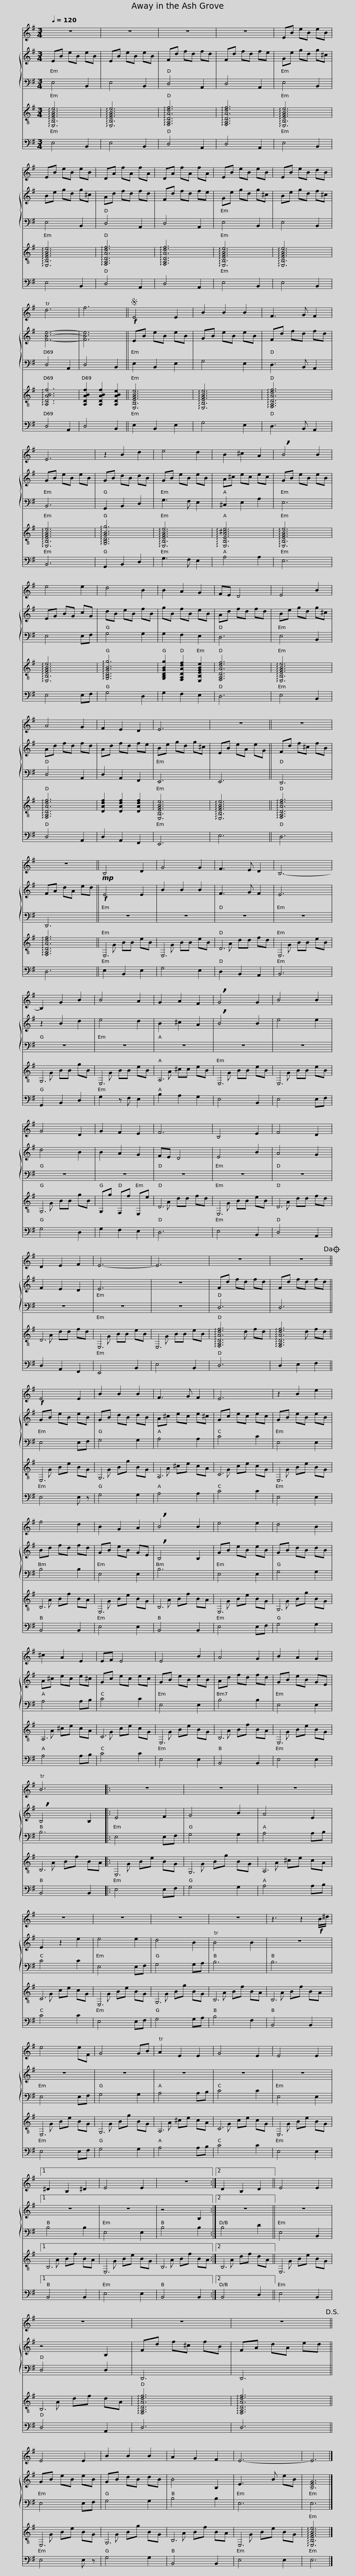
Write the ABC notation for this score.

X:1
%%score 1 { 2 | 3 } ( 4 5 ) 6
L:1/8
Q:1/4=120
M:3/4
I:linebreak $
K:G
V:1 treble
V:2 treble
V:3 bass
V:4 treble-8
V:5 treble-8
V:6 bass transpose=-12
V:1
 z6 | z6 | z6 | z6 | EB eB eB |$ %5
 EB eB eB | DA fA fA | DA fA fA | EB eB eB | EB eB dB | %10
 Td6 |$ f6 ||S!f! E4 E2 | B2 B2 B2 | F3 G F2 | %15
 E6 | z2 B2 d2 |$ e4 d2 | B2 ^c2 A2 | !breath!B4 B2 | %20
 e4 e2 | d4 B2 | B2 A2 G2 |$ FE D4 | E4 B2 | %25
 A4 G2 | F2 E2 D2 | E6 | z6 ||$ z6 | %30
 z6 ||!mp! B,4 D2 | G4 G2 | F3 E D2 | B,6- |$ %35
 B,2 G2 B2 | B4 A2 | G2 A2 F2 | !breath!G4 G2 | B4 B2 | %40
 G4 D2 |$ G2 F2 E2 | F6 | B,4 E2 | F4 D2 | %45
 D2 E2 F2 | E6- |$ E6 | z6 | z6!dacoda! || %50
!f! E4 E2 | B2 B2 B2 | F3 G F2 |$ E6 | z2 B2 e2 | %55
 f4 d2 | B2 G2 A2 | !breath!B4 B2 | e4 e2 |$ d4 B2 | %60
 ^c2 A2 E2 | EF E4 | E4 B2 | A4 G2 | B2 A2 G2 |$ %65
 TB6 |: z6 | z6 | z6 | z6 | %70
 z6 |$ z6 | z6 | z3 z2!f! B/^d/ | e4 eF | %75
 G4 GB | TA2 E2 E2 |$ G4 E2 | E4 E2 |1 ^D2 B,2 ^D2 | %80
 E4 E2 | z6 :|2 D2 B,2 D2 ||$ E4 E2 | z6 | %85
 z6 | z6!D.S.! || E4 E2 |$ B2 B2 B2 | A2 G2 F2 | %90
 E6- | E6 |] %92
V:2
 EB eB eB | EB eB eB | Fd fd fd | Fd fd fe | Ge gd g^c |$ %5
 Be gd g^c | Ad fd fd | Fd fd fe | Ge gd g^c | Be gd f^c | %10
 [FBe]6- |$ [FBe]6 || EB eB eB | GB eB eB | Fd fd fd | %15
 GB eB eB | GB dB dB |$ GB eB eB | A^c ec ec | GB eB eB | %20
 EG BG cG | dB eB fB | gB fB eB |$ Ad fd fd | Be gd g^c | %25
 Ad fd fd | Ad fd fe | Be gd g^c | EB eA eG ||$ Fd f^c fB | %30
 FA dA ed ||!f! E4 E2 | B2 B2 B2 | F3 G F2 | E6 |$ %35
 z2 B2 d2 | e4 d2 | B2 ^c2 A2 | !breath!B4 B2 | e4 e2 | %40
 d4 B2 |$ B2 A2 G2 | FE D4 | E4 B2 | A4 G2 | %45
 F2 E2 D2 | E6 |$ z6 | Fd fd fd | Fd fd fd || %50
 GB eB eB | GB dB dB | A^c ec e^c |$ Gc ec ec | GB eB eB | %55
 Bd fd fd | GB eB GE | !breath!B,4 B,2 | GB eB eB |$ GB dB dB | %60
 A^c ec e^c | Gc ec ec | GB eB eB | Ad fd fd | GB eB GE |$ %65
 !breath!B,4 B,2 |: E4 F2 | G4 B2 | A4 E2 | E2 z2 e2 | %70
 e4 e2 |$ d4 B2 | TB4 B2 | z6 | z6 | %75
 z6 | z6 |$ z6 | z6 |1 z6 | %80
 z6 | z4 B,2 :|2 z6 ||$ z6 | z4 B,2 | %85
 Fd f^c fB | FA dA ed || GB eB eB |$ GB dB dB | B4 B,2 | %90
 E3 B eB | [B,EG]6 |] %92
V:3
 E,4 B,,2 | E,4 B,,2 | D,4 A,,2 | D,4 A,,2 | E,4 B,,2 |$ %5
 E,4 B,,2 | D,4 A,,2 | D,4 A,,2 | E,4 B,,2 | E,4 B,,2 | %10
 D,4 A,,2 |$ D,4 B,,2 || E,2 B,,2 E,2 | G,4 E,2 | D,3 B,, A,,2 | %15
 B,,6 | G,,2 B,,2 D,2 |$ G,3 F, E,2 | ^C,2 E,2 A,2 | E,6 | %20
 E,4 E,F, | G,4 G,2 | G,2 F,2 E,2 |$ D,6 | E,4 B,,2 | %25
 D,4 A,,2 | D,2 A,,2 F,,2 | E,,6 | E,,6 ||$ D,,6 | %30
 D,,6 || z6 | z6 | z6 | z6 |$ %35
 z6 | z6 | z6 | z6 | z6 | %40
 z6 |$ z6 | z6 | z6 | z6 | %45
 z6 | z6 |$ z6 | D,6 | D,6 || %50
 E,4 E,F, | G,4 G,2 | A,4 A,2 |$ C4 C2 | E,4 E,2 | %55
 B,4 B,2 | E,4 E,2 | B,6 | E,4 E,2 |$ G,4 G,2 | %60
 A,4 A,B, | C4 C2 | E,4 E,2 | B,4 B,2 | E,4 E,2 |$ %65
 B,6 |: E,4 E,F, | G,4 G,2 | A,4 A,B, | C4 C2 | %70
 E,4 E,F, |$ G,4 G,A, | B,6 | B,6 | E,4 E,F, | %75
 G,4 G,2 | A,4 A,B, |$ C4 C2 | E,4 E,2 |1 B,4 B,2 | %80
 E,4 E,2 | B,4 B,2 :|2 B,4 D2 ||$ E,4 B,,2 | D,4 D,2 | %85
 D,,6 | D,,6 || E,4 E,F, |$ G,4 G,2 | B,4 B,2 | %90
 E,6 | E,6 |] %92
V:4
 !arpeggio![E,B,EGBe]6 | !arpeggio![E,B,EGBe]6 | !arpeggio![F,A,DAdf]6 | !arpeggio![F,A,DAdf]6 | !arpeggio![E,B,EGBe]6 |$ %5
 !arpeggio![E,B,EGBe]6 | !arpeggio![F,A,DAdf]6 | !arpeggio![F,A,DAdf]6 | !arpeggio![E,B,EGBe]6 | !arpeggio![E,B,EGBe]6 | %10
 !arpeggio![A,DABf]6 |$ [A,DABf]2 [A,DABf]2 [A,DABe]2 || [E,B,EGBe]6 | !arpeggio![E,B,EGBe]6 | !arpeggio![F,A,DAdf]6 | %15
 !arpeggio![E,B,EGBe]6 | !arpeggio![G,B,DGBg]6 |$ !arpeggio![E,B,EGBe]6 | !arpeggio![E,B,EA^ce]6 | !arpeggio![E,B,EGBe]6 | %20
 !arpeggio![E,B,EGBe]6 | !arpeggio![G,B,DGBg]6 | [G,B,DGBg]2 [F,A,DAdf]2 [E,B,EGBe]2 |$ [F,A,DAdf]6 | !arpeggio![E,B,EGBe]6 | %25
 !arpeggio![F,A,DAdf]6 | [DAdf]2 [DAdf]2 [DAdf]2 | [E,B,EGBe]6 | !arpeggio![E,B,EGBe]6 ||$ !arpeggio![F,A,DAdf]6 | %30
 !arpeggio![F,A,DAdf]6 || E,6 | E,6 | D6 | E,6 |$ %35
 G,6 | E,6 | A,6 | E,6 | E,6 | %40
 G,6 |$ G,g F,f E,e | D6 | E,6 | D6 | %45
 D6 | E,6 |$ E,6 | !arpeggio![F,A,DAdf]6 | !arpeggio![F,A,DAdf]6 || %50
 E,6 | G,6 | A,6 |$ C6 | E,6 | %55
 B,6 | E,6 | B,6 | E,6 |$ G,6 | %60
 A,6 | C6 | E,6 | B,6 | E,6 |$ %65
 B,6 |: E,6 | G,6 | A,6 | C6 | %70
 E,6 |$ G,6 | B,6 | B,6 | E,6 | %75
 G,6 | A,6 |$ C6 | E,6 |1 B,6 | %80
 E,6 | B,6 :|2 B,6 ||$ E,6 | B,6 | %85
 !arpeggio![F,A,DAdf]6 | !arpeggio![F,A,DAdf]6 || E,6 |$ G,6 | B,6 | %90
 E,6 | !arpeggio![E,B,EGBe]6 |] %92
V:5
 x6 | x6 | x6 | x6 | x6 |$ %5
 x6 | x6 | x6 | x6 | x6 | %10
 x6 |$ x6 || x6 | x6 | x6 | %15
 x6 | x6 |$ x6 | x6 | x6 | %20
 x6 | x6 | x6 |$ x6 | x6 | %25
 x6 | x6 | x6 | x6 ||$ x6 | %30
 x6 || x G BB eB | x G BB eB | x A dd fd | x G BB eB |$ %35
 x G BB gB | x G BB eB | x A ^cc eB | x G BB eB | x G BB eB | %40
 x G BB gB |$ x6 | x A dd fd | x G BB eB | x A dd fd | %45
 x A dd fd | x G BB eB |$ x G BB eB | x3 d fd | x3 d fd || %50
 x G Be BG | x G Bg BG | x A ^ce cA |$ x G ce cG | x G Be BG | %55
 x A Bf BA | x G Be BG | x A Bf BA | x G Be BG |$ x G Bg BG | %60
 x A ^ce cA | x G ce cG | x G Be BG | x A Bf BA | x G Be BG |$ %65
 x A Bf BA |: x G Be BG | x G Bg BG | x A ^ce cA | x G ce cG | %70
 x G Be BG |$ x G Bg BG | x A Bf BA | x A Bf BA | x G Be BG | %75
 x G Bg BG | x A ^ce cA |$ x G ce cG | x G Be BG |1 x A Bf BA | %80
 x G Be BG | x A Bf BA :|2 x A df dA ||$ x G Be BG | x A df dA | %85
 x6 | x6 || x G Be BG |$ x G Bg BG | x A Bf BA | %90
 x G Be BG | x6 |] %92
V:6
 E,4 B,,2 | E,4 B,,2 | D,4 A,,2 | D,4 A,,2 | E,4 B,,2 |$ %5
 E,4 B,,2 | D,4 A,,2 | D,4 A,,2 | E,4 B,,2 | E,4 B,,2 | %10
 D,4 A,,2 |$ D,4 B,,2 || E,2 B,,2 E,2 | G,4 E,2 | D,3 B,, A,,2 | %15
 B,,6 | G,,2 B,,2 D,2 |$ G,3 F, E,2 | A,4 A,2 | E,6 | %20
 E,4 E,F, | G,4 D,2 | G,2 F,2 E,2 |$ D,6 | E,4 B,,2 | %25
 D,4 A,,2 | D,2 A,,2 F,,2 | E,,6 | E,6 ||$ D,6 | %30
 D,6 || E,2 B,,2 E,2 | G,4 E,2 | D,2 B,,2 A,,2 | B,,6 |$ %35
 G,,2 B,,2 D,2 | G,2 z F, E,2 | B,2 A,2 G,2 | E,4 B,,2 | E,4 E,F, | %40
 G,4 D,2 |$ G,2 F,2 E,2 | D,6 | E,4 B,,2 | D,4 A,,2 | %45
 D,2 A,,2 F,,2 | E,,4 B,,2 |$ E,4 B,,2 | D,6 | D,2 E,2 F,2 || %50
 E,4 E, z | G,4 G,2 | A,4 A,2 |$ C4 C2 | E,4 E,2 | %55
 B,,4 B,,2 | E,4 E,2 | B,,4 B,,2 | E,4 E,F, |$ G,4 G,2 | %60
 A,4 A,B, | C4 C2 | E,4 E,2 | B,,4 B,,2 | E,4 E,2 |$ %65
 B,,4 B,,2 |: E,4 E,F, | G,4 G,2 | A,4 A,B, | C4 C2 | %70
 E,4 E,F, |$ G,4 G,A, | B,4 F,2 | B,,4 B,,2 | E,4 E,F, | %75
 G,4 G,2 | A,4 A,B, |$ C4 C2 | E,4 E,2 |1 B,,4 B,,2 | %80
 E,4 E,2 | B,,4 B,,2 :|2 B,,4 D,2 ||$ E,4 B,,2 | D,4 A,,2 | %85
 D,6 | D,6 || E,4 E, z |$ G,4 G,2 | B,,4 B,,2 | %90
 E,4 E,2 | E,6 |] %92
